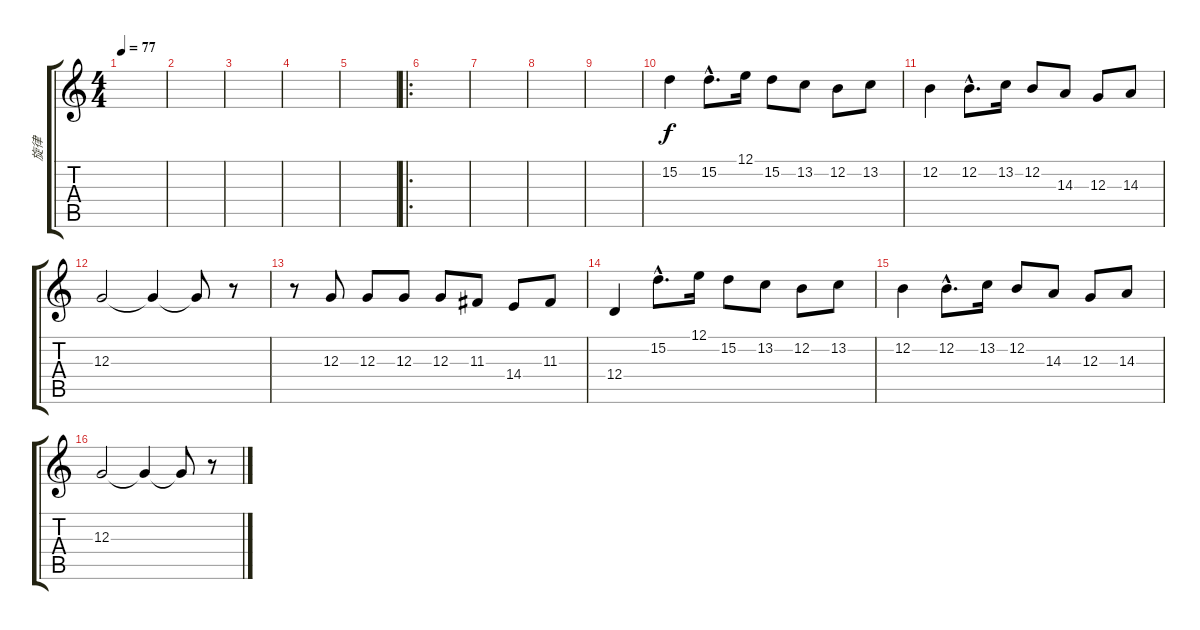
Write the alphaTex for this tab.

\track ("旋律" "旋律") {instrument flute}
\staff {score tabs}
\tuning (E4 B3 G3 D3 A2 E2) {hide}
\ts (4 4)
\tempo 77
\clef g2
\ks c
|
|
|
|
|
\ro
|
|
|
|
15.2.4 15.2{hac}.8{d} 12.1.16 15.2.8 13.2.8 12.2.8 13.2.8 |
12.2.4 12.2{hac}.8{d} 13.2.16 12.2.8 14.3.8 12.3.8 14.3.8 |
12.3.2 12.3{t}.4 12.3{t}.8 r.8 |
r.8 12.3.8 12.3.8 12.3.8 12.3.8 11.3.8 14.4.8 11.3.8 |
12.4.4 15.2{hac}.8{d} 12.1.16 15.2.8 13.2.8 12.2.8 13.2.8 |
12.2.4 12.2{hac}.8{d} 13.2.16 12.2.8 14.3.8 12.3.8 14.3.8 |
12.3.2 12.3{t}.4 12.3{t}.8 r.8
